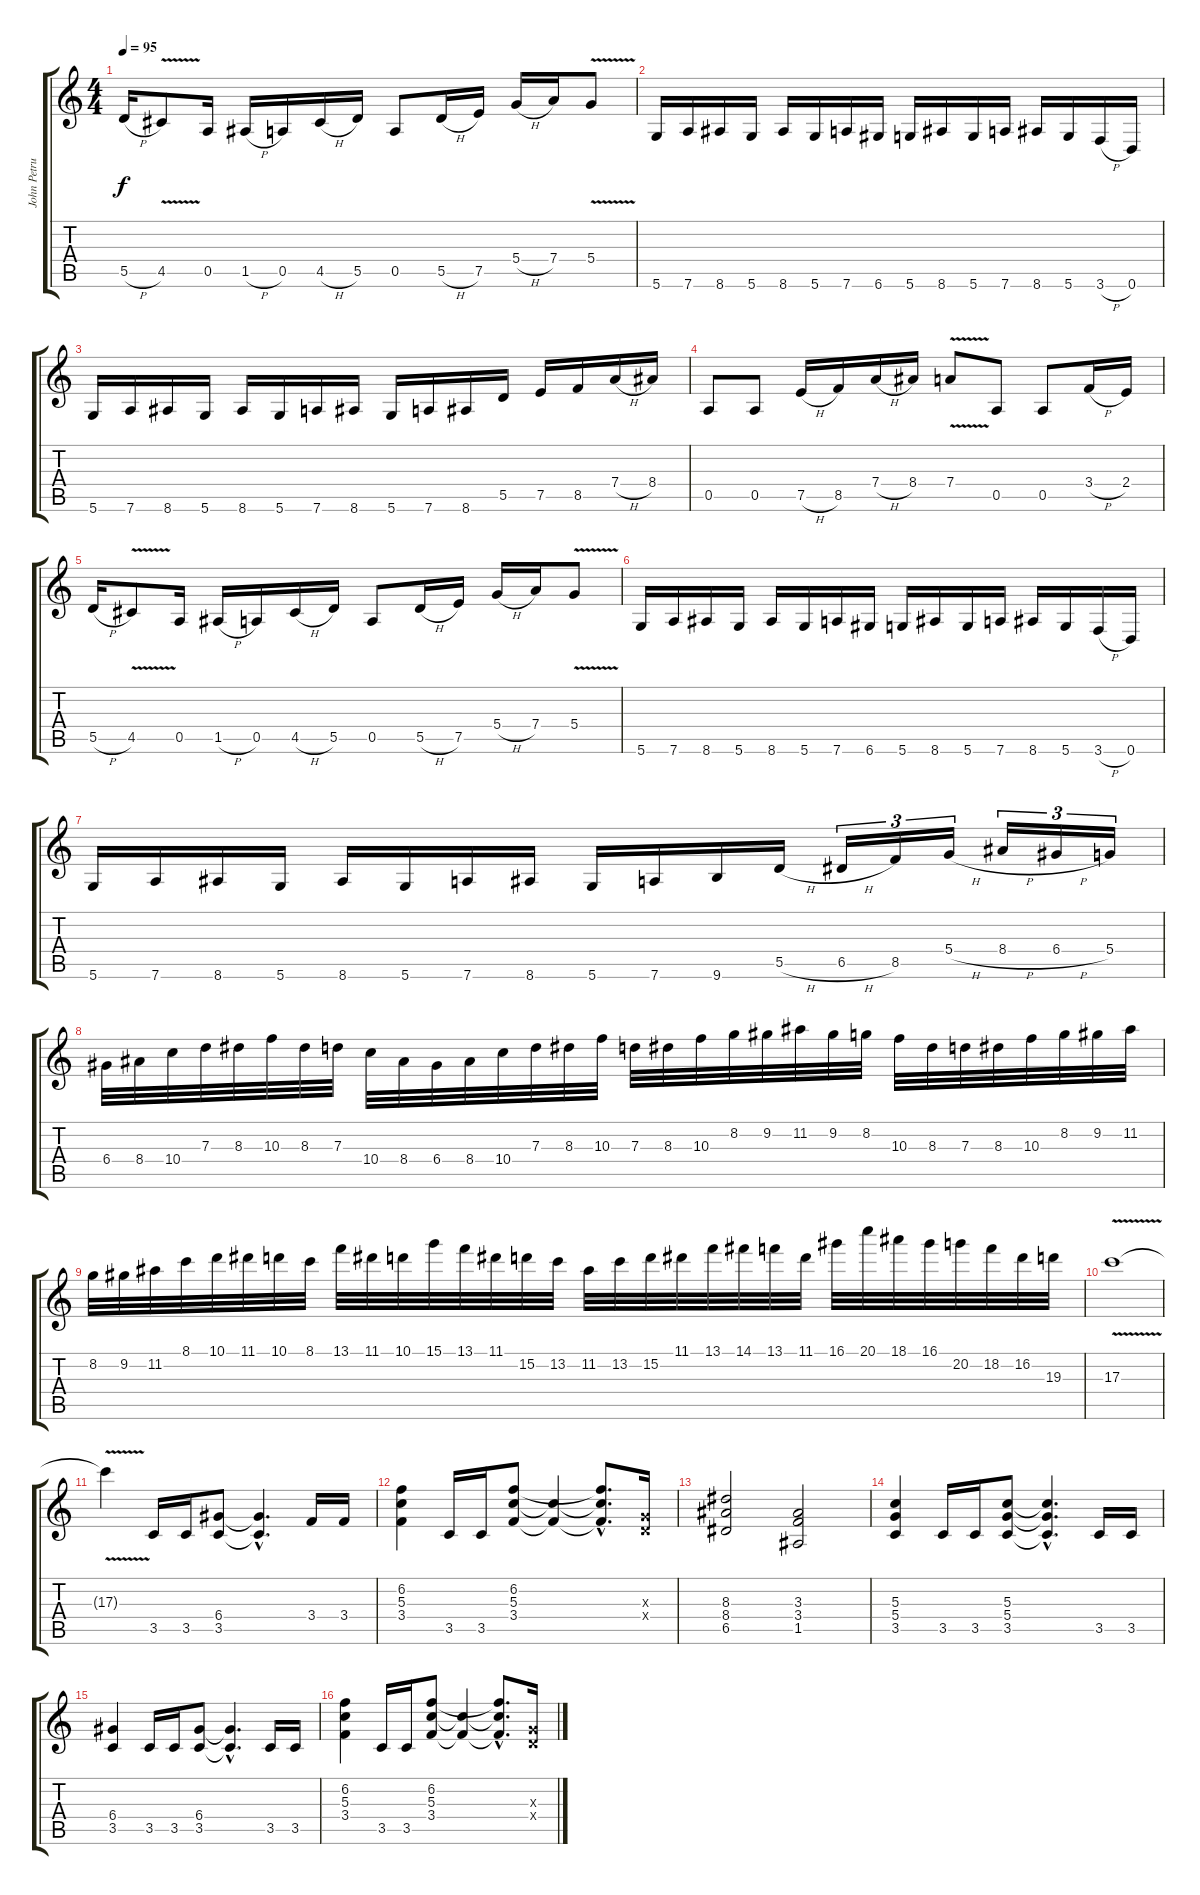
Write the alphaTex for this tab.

\track ("John Petrucci" "John Petru") {instrument distortionguitar}
\staff {score tabs}
\tuning (E4 B3 G3 D3 A2 D2) {hide}
\ts (4 4)
\tempo 95
\clef g2
\ks c
5.5{h}.16{dy f} 4.5{v}.8 0.5.16 1.5{h}.16 0.5.16 4.5{h}.16 5.5.16 0.5.8 5.5{h}.16 7.5.16 5.4{h}.16 7.4.16 5.4{v}.8 |
5.6.16 7.6.16 8.6.16 5.6.16 8.6.16 5.6.16 7.6.16 6.6.16 5.6.16 8.6.16 5.6.16 7.6.16 8.6.16 5.6.16 3.6{h}.16 0.6.16 |
5.6.16 7.6.16 8.6.16 5.6.16 8.6.16 5.6.16 7.6.16 8.6.16 5.6.16 7.6.16 8.6.16 5.5.16 7.5.16 8.5.16 7.4{h}.16 8.4.16 |
0.5.8 0.5.8 7.5{h}.16 8.5.16 7.4{h}.16 8.4.16 7.4{v}.8 0.5.8 0.5.8 3.4{h}.16 2.4.16 |
5.5{h}.16 4.5{v}.8 0.5.16 1.5{h}.16 0.5.16 4.5{h}.16 5.5.16 0.5.8 5.5{h}.16 7.5.16 5.4{h}.16 7.4.16 5.4{v}.8 |
5.6.16 7.6.16 8.6.16 5.6.16 8.6.16 5.6.16 7.6.16 6.6.16 5.6.16 8.6.16 5.6.16 7.6.16 8.6.16 5.6.16 3.6{h}.16 0.6.16 |
5.6.16 7.6.16 8.6.16 5.6.16 8.6.16 5.6.16 7.6.16 8.6.16 5.6.16 7.6.16 9.6.16 5.5{h}.16 6.5{h}.16{tu (3 2)} 8.5.16{tu (3 2)} 5.4{h}.16{tu (3 2)} 8.4{h}.16{tu (3 2)} 6.4{h}.16{tu (3 2)} 5.4.16{tu (3 2)} |
6.4.32 8.4.32 10.4.32 7.3.32 8.3.32 10.3.32 8.3.32 7.3.32 10.4.32 8.4.32 6.4.32 8.4.32 10.4.32 7.3.32 8.3.32 10.3.32 7.3.32 8.3.32 10.3.32 8.2.32 9.2.32 11.2.32 9.2.32 8.2.32 10.3.32 8.3.32 7.3.32 8.3.32 10.3.32 8.2.32 9.2.32 11.2.32 |
8.2.32 9.2.32 11.2.32 8.1.32 10.1.32 11.1.32 10.1.32 8.1.32 13.1.32 11.1.32 10.1.32 15.1.32 13.1.32 11.1.32 15.2.32 13.2.32 11.2.32 13.2.32 15.2.32 11.1.32 13.1.32 14.1.32 13.1.32 11.1.32 16.1.32 20.1.32 18.1.32 16.1.32 20.2.32 18.2.32 16.2.32 19.3.32 |
17.3{v}.1 |
17.3{t}.4 3.5.16 3.5.16 (6.4 3.5).8 (6.4{hac t} 3.5{hac t}).4{d} 3.4.16 3.4.16 |
(6.2 5.3 3.4).4 3.5.16 3.5.16 (6.2 5.3 3.4).8 (5.3{t} 3.4{t}).4 (6.2{hac t} 5.3{hac t} 3.4{hac t}).8{d} (0.3{x} 0.4{x}).16 |
(8.3 8.4 6.5).2 (3.3 3.4 1.5).2 |
(5.3 5.4 3.5).4 3.5.16 3.5.16 (5.3 5.4 3.5).8 (5.3{hac t} 5.4{hac t} 3.5{hac t}).4{d} 3.5.16 3.5.16 |
(6.4 3.5).4 3.5.16 3.5.16 (6.4 3.5).8 (6.4{hac t} 3.5{hac t}).4{d} 3.5.16 3.5.16 |
(6.2 5.3 3.4).4 3.5.16 3.5.16 (6.2 5.3 3.4).8 (5.3{t} 3.4{t}).4 (6.2{hac t} 5.3{hac t} 3.4{hac t}).8{d} (0.3{x} 0.4{x}).16
